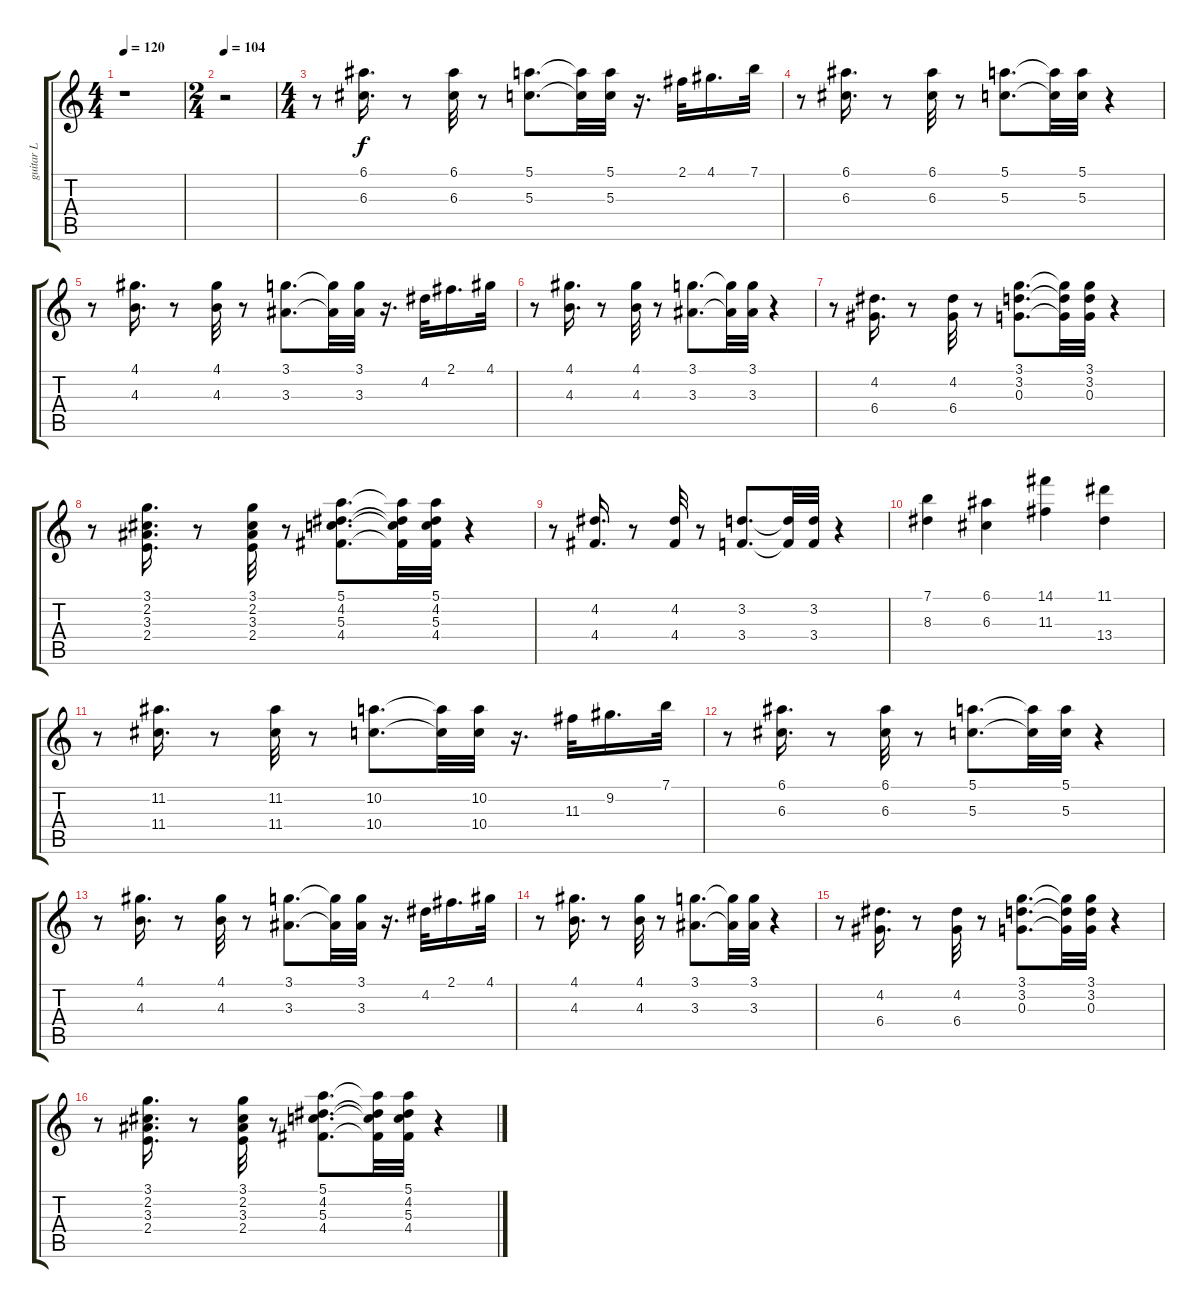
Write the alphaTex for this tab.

\track ("guitar L" "guitar L") {instrument electricguitarjazz}
\staff {score tabs}
\tuning (E4 B3 G3 D3 A2 E2) {hide}
\ts (4 4)
\tempo 120
\clef g2
\ks c
r.1{dy f instrument electricguitarjazz} |
\ts (2 4)
\tempo 104
r.2 |
\ts (4 4)
r.8 (6.1 6.3).16{d} r.8 (6.1 6.3).32 r.8 (5.1 5.3).8{d} (5.1{t} 5.3{t}).32 (5.1 5.3).32 r.16{d} 2.1.32 4.1.16{d} 7.1.32 |
r.8 (6.1 6.3).16{d} r.8 (6.1 6.3).32 r.8 (5.1 5.3).8{d} (5.1{t} 5.3{t}).32 (5.1 5.3).32 r.4 |
r.8 (4.1 4.3).16{d} r.8 (4.1 4.3).32 r.8 (3.1 3.3).8{d} (3.1{t} 3.3{t}).32 (3.1 3.3).32 r.16{d} 4.2.32 2.1.16{d} 4.1.32 |
r.8 (4.1 4.3).16{d} r.8 (4.1 4.3).32 r.8 (3.1 3.3).8{d} (3.1{t} 3.3{t}).32 (3.1 3.3).32 r.4 |
r.8 (4.2 6.4).16{d} r.8 (4.2 6.4).32 r.8 (3.1 3.2 0.3).8{d} (3.1{t} 3.2{t} 0.3{t}).32 (3.1 3.2 0.3).32 r.4 |
r.8 (3.1 2.2 3.3 2.4).16{d} r.8 (3.1 2.2 3.3 2.4).32 r.8 (5.1 4.2 5.3 4.4).8{d} (5.1{t} 4.2{t} 5.3{t} 4.4{t}).32 (5.1 4.2 5.3 4.4).32 r.4 |
r.8 (4.2 4.4).16{d} r.8 (4.2 4.4).32 r.8 (3.2 3.4).8{d} (3.2{t} 3.4{t}).32 (3.2 3.4).32 r.4 |
(7.1 8.3).4 (6.1 6.3).4 (14.1 11.3).4 (11.1 13.4).4 |
r.8 (11.2 11.4).16{d} r.8 (11.2 11.4).32 r.8 (10.2 10.4).8{d} (10.2{t} 10.4{t}).32 (10.2 10.4).32 r.16{d} 11.3.32 9.2.16{d} 7.1.32 |
r.8 (6.1 6.3).16{d} r.8 (6.1 6.3).32 r.8 (5.1 5.3).8{d} (5.1{t} 5.3{t}).32 (5.1 5.3).32 r.4 |
r.8 (4.1 4.3).16{d} r.8 (4.1 4.3).32 r.8 (3.1 3.3).8{d} (3.1{t} 3.3{t}).32 (3.1 3.3).32 r.16{d} 4.2.32 2.1.16{d} 4.1.32 |
r.8 (4.1 4.3).16{d} r.8 (4.1 4.3).32 r.8 (3.1 3.3).8{d} (3.1{t} 3.3{t}).32 (3.1 3.3).32 r.4 |
r.8 (4.2 6.4).16{d} r.8 (4.2 6.4).32 r.8 (3.1 3.2 0.3).8{d} (3.1{t} 3.2{t} 0.3{t}).32 (3.1 3.2 0.3).32 r.4 |
r.8 (3.1 2.2 3.3 2.4).16{d} r.8 (3.1 2.2 3.3 2.4).32 r.8 (5.1 4.2 5.3 4.4).8{d} (5.1{t} 4.2{t} 5.3{t} 4.4{t}).32 (5.1 4.2 5.3 4.4).32 r.4
